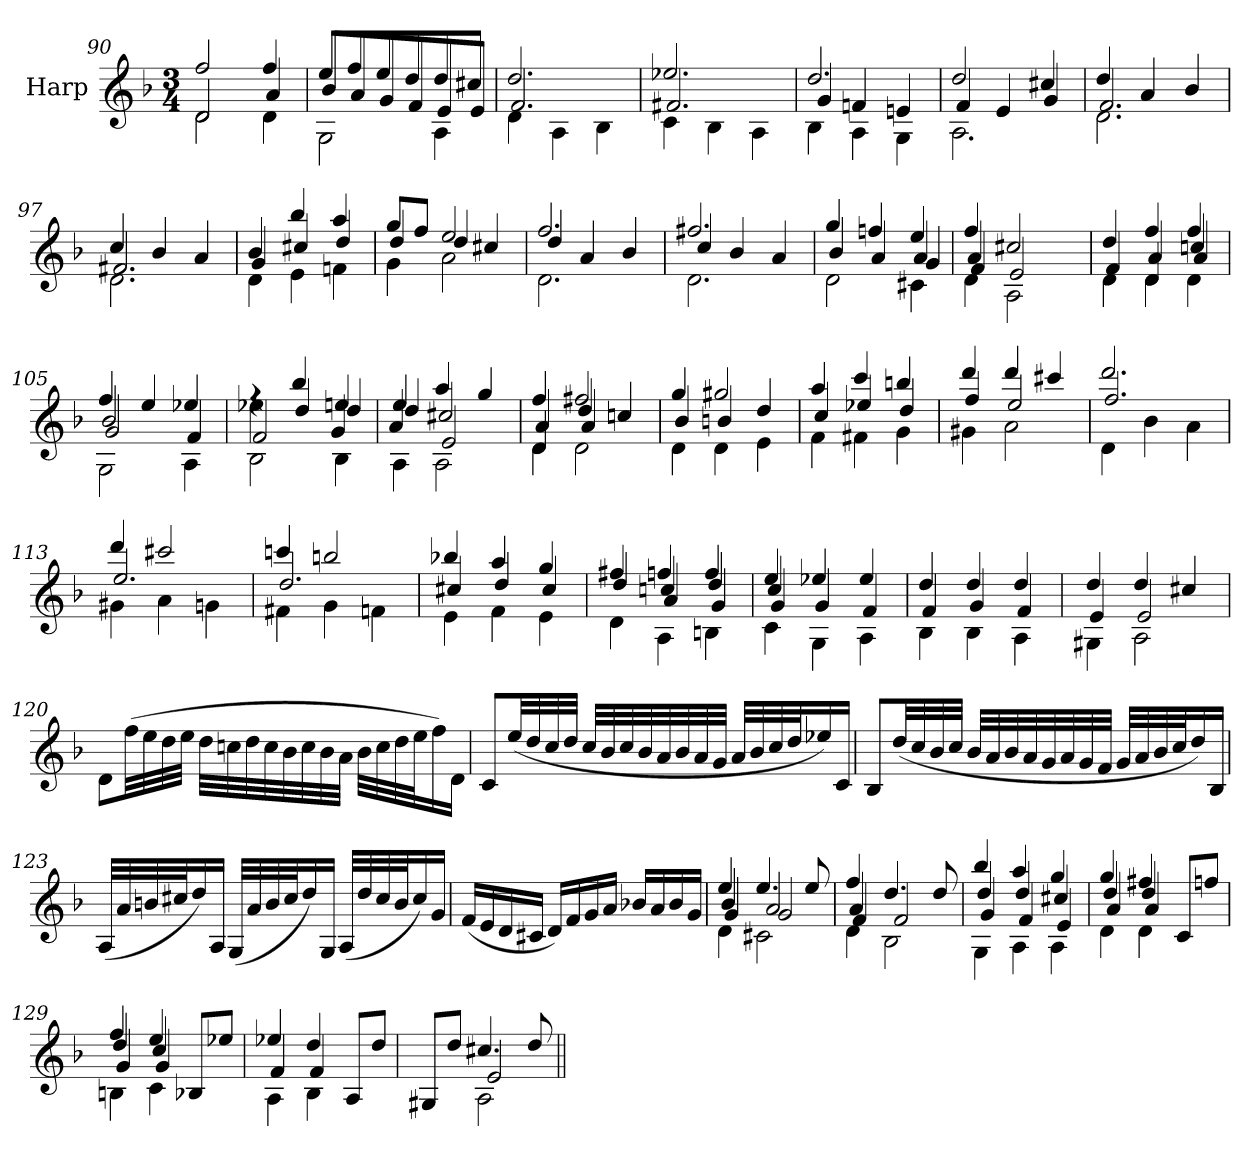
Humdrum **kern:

**kern
*part1
*staff1
*I"Harp
*I'Hrp.
*clefG2
*k[b-]
*M3/4
=90
*^
*	*^
2ff/	2d\	2d/
4ff/	4d\	4a/
=91	=91	=91
8ee/L	2G\	8b-/L
8ff/	.	8a/
8ee/	.	8g/
8dd/	.	8f/
8dd/	4A\	8e/
8cc#X/J	.	8e/J
=92	=92	=92
2.dd/	4d\	2.f/
.	4A\	.
.	4B-\	.
!!LO:LB:g=z	!!	!!
=93	=93	=93
2.ee-X/	4c\	2.f#X/
.	4B-\	.
.	4A\	.
=94	=94	=94
2.dd/	4B-\	4g/
.	4A\	4fn/
.	4G\	4en/
=95	=95	=95
2dd/	2.A\	4f/
.	.	4e/
4cc#X/	.	4g/
=96	=96	=96
4dd/	2.d\	2.f/
4a/	.	.
4b-/	.	.
=97	=97	=97
4cc/	2.d\	2.f#X/
4b-/	.	.
4a/	.	.
=98	=98	=98
4b-/	4d\	4g/
4bb-/	4e\	4cc#X/
4aa/	4fn\	4dd/
=99	=99	=99
8gg/L	4g\	4dd/
8ff/J	.	.
2ee/	2a\	4dd/
.	.	4cc#X/
=100	=100	=100
2.ff/	2.d\	4dd/
.	.	4a/
.	.	4b-/
=101	=101	=101
2.ff#X/	2.d\	4cc/
.	.	4b-/
.	.	4a/
!!LO:LB:g=z	!!	!!
=102	=102	=102
*	*	*^
4gg/	2d\	4b-/	4ryy
4ffn/	.	4a/	4ryy
4ee/	4c#X\	4a/	4g/
=103	=103	=103	=103
4ff/	4d\	4a/	4f/
2cc#X/	2A\	2e/	4ryy
.	.	.	4ryy
=104	=104	=104	=104
4dd/	4d\	4f/	4ryy
4ff/	4d\	4a/	4d/
4ff/	4d\	4ccn/	4a/
=105	=105	=105	=105
4ff/	2G\	2b-/	2g/
4ee/	.	.	.
4ee-X/	4A\	4f/	4ryy
=106	=106	=106	=106
4rff	2B-\	4ee-X\	2f/
4bb-/	.	4dd/	.
4een/	4B-\	4dd/	4g/
=107	=107	=107	=107
4ee/	4A\	4dd/	4a/
4aa/	2A\	2cc#X/	2e/
4gg/	.	.	.
=108	=108	=108	=108
4ff/	4d\	4a/	4d/
2ff#X/	2d\	4dd/	4a/
.	.	4ccn/	4ryy
*	*	*v	*v
=109	=109	=109
4gg/	4d\	4b-/
2gg#X/	4d\	4bn/
.	4e\	4dd/
!!LO:PB:g=z	!!	!!
=110	=110	=110
4aa/	4f\	4cc/
4ccc/	4f#X\	4ee-X/
4bbn/	4g\	4dd/
=111	=111	=111
4ddd/	4g#X\	4ff/
4ddd/	2a\	2ee/
4ccc#X/	.	.
=112	=112	=112
2.ddd/	4d\	2.ff/
.	4b-\	.
.	4a\	.
=113	=113	=113
4ddd/	4g#X\	2.ee/
2ccc#X/	4a\	.
.	4gn\	.
=114	=114	=114
4cccn/	4f#X\	2.dd/
2bbn/	4g\	.
.	4fn\	.
=115	=115	=115
4bb-X/	4e\	4cc#X/
4aa/	4f\	4dd/
4gg/	4e\	4cc#/
=116	=116	=116
*	*	*^
4ff#X/	4d\	4dd/	4ryy
4ffn/	4A\	4ccn/	4a/
4ff/	4Bn\	4dd/	4g/
=117	=117	=117	=117
4ee/	4c\	4cc/	4g/
4ee-X/	4G\	4ryy	4g/
4ee-/	4A\	4ryy	4f/
*	*	*v	*v
!!LO:LB:g=z
=118	=118	=118
4dd/	4B-\	4f/
4dd/	4B-\	4g/
4dd/	4A\	4f/
=119	=119	=119
4dd/	4G#X\	4e/
4dd/	2A\	2e/
4cc#X/	.	.
*v	*v	*v
=120
8d\L
(>32ff\LL
32ee\
32dd\
32ee\JJJ
32dd\LLL
32ccn\
32dd\
32cc\
32b-\
32cc\
32b-\
32a\JJJ
32b-\LLL
32cc\
32dd\
32ee\J
16ff\)
16d\JJ
=121
8c/L
(<32ee/LL
32dd/
32cc/
32dd/JJJ
32cc/LLL
32b-/
32cc/
32b-/
32a/
32b-/
32a/
32g/JJJ
32a/LLL
32b-/
32cc/
32dd/J
16ee-X/)
16c/JJ
!!LO:LB:g=z
=122
8B-/L
(<32dd/LL
32cc/
32b-/
32cc/JJJ
32b-/LLL
32a/
32b-/
32a/
32g/
32a/
32g/
32f/JJJ
32g/LLL
32a/
32b-/
32cc/J
16dd/)
16B-/JJ
=123
(<32A/LLL
32a/
32bn/
32cc#X/J
16dd/)
16A/JJ
(<32G/LLL
32a/
32b/
32cc#/J
16dd/)
16G/JJ
(<32A/LLL
32dd/
32cc#/
32b/J
16cc#/)
16g/JJ
!!LO:LB:g=z
=124
(<16f/LL
16e/
16d/
16c#X/JJ
16d/LL)
16f/
16g/
16a/JJ
16b-X/LL
16a/
16b-/
16g/JJ
=125
*^
*	*^
*	*	*^
4ee/	4d\	4b-/	4g/
4.ee/	2c#X\	2a/	2g/
8ee/	.	.	.
=126	=126	=126	=126
4ff/	4d\	4a/	4f/
4.dd/	2B-\	2f/	4.ryy
8dd/	.	.	8ryy
=127	=127	=127	=127
4bb-/	4G\	4dd/	4g/
4aa/	4A\	4dd/	4f/
4gg/	4A\	4cc#X/	4e/
=128	=128	=128	=128
4gg/	4d\	4dd/	4a/
4ff#X/	4d\	4dd/	4a/
8c/L	4ryy	4ryy	4ryy
8ffn/J	.	.	.
=129	=129	=129	=129
4ff/	4Bn\	4dd/	4g/
4ee/	4c\	4cc/	4g/
8B-X/L	4ryy	4ryy	4ryy
8ee-X/J	.	.	.
*	*	*v	*v
!!LO:LB:g=z
=130	=130	=130
4ee-X/	4A\	4f/
4dd/	4B-\	4f/
8A/L	4ryy	4ryy
8dd/J	.	.
=131	=131	=131
8G#X/L	4ryy	4ryy
8dd/J	.	.
4.cc#X/	2A\	2e/
8dd/	.	.
*v	*v	*v
=||
*-
